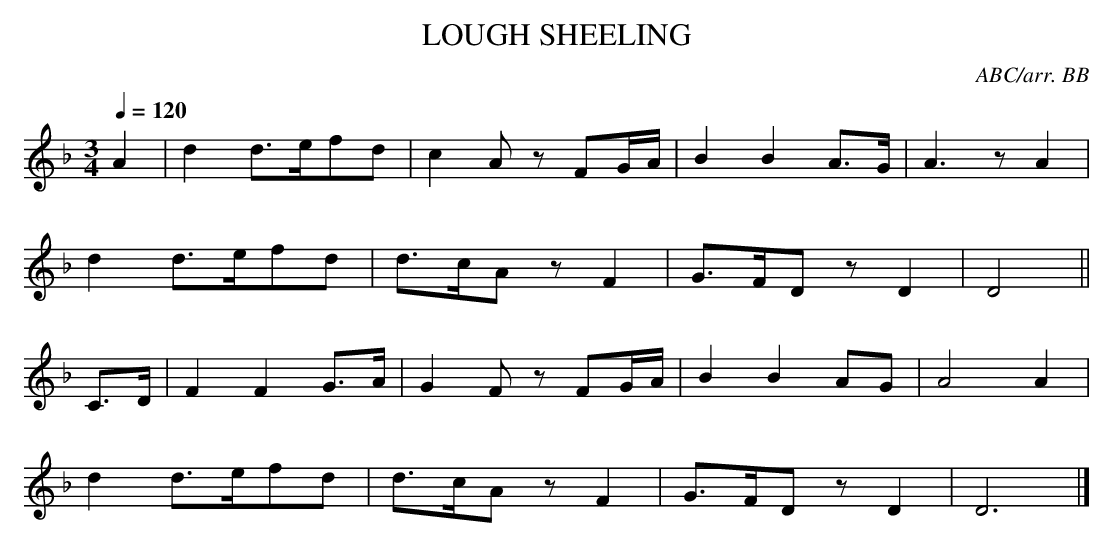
X:1
T:LOUGH SHEELING
C:ABC/arr. BB
Q:1/4=120
L:1/8
M:3/4
K:Dm
A2|d2 d>efd|c2A zFG/A/|B2B2 A>G|A3zA2|
d2 d>efd|d>cAzF2|G>FDzD2|D4 ||
C>D|F2F2 G>A|G2Fz FG/A/|B2B2 AG|A4A2|
d2 d>efd|d>cAzF2|G>FDzD2|D6 |]
